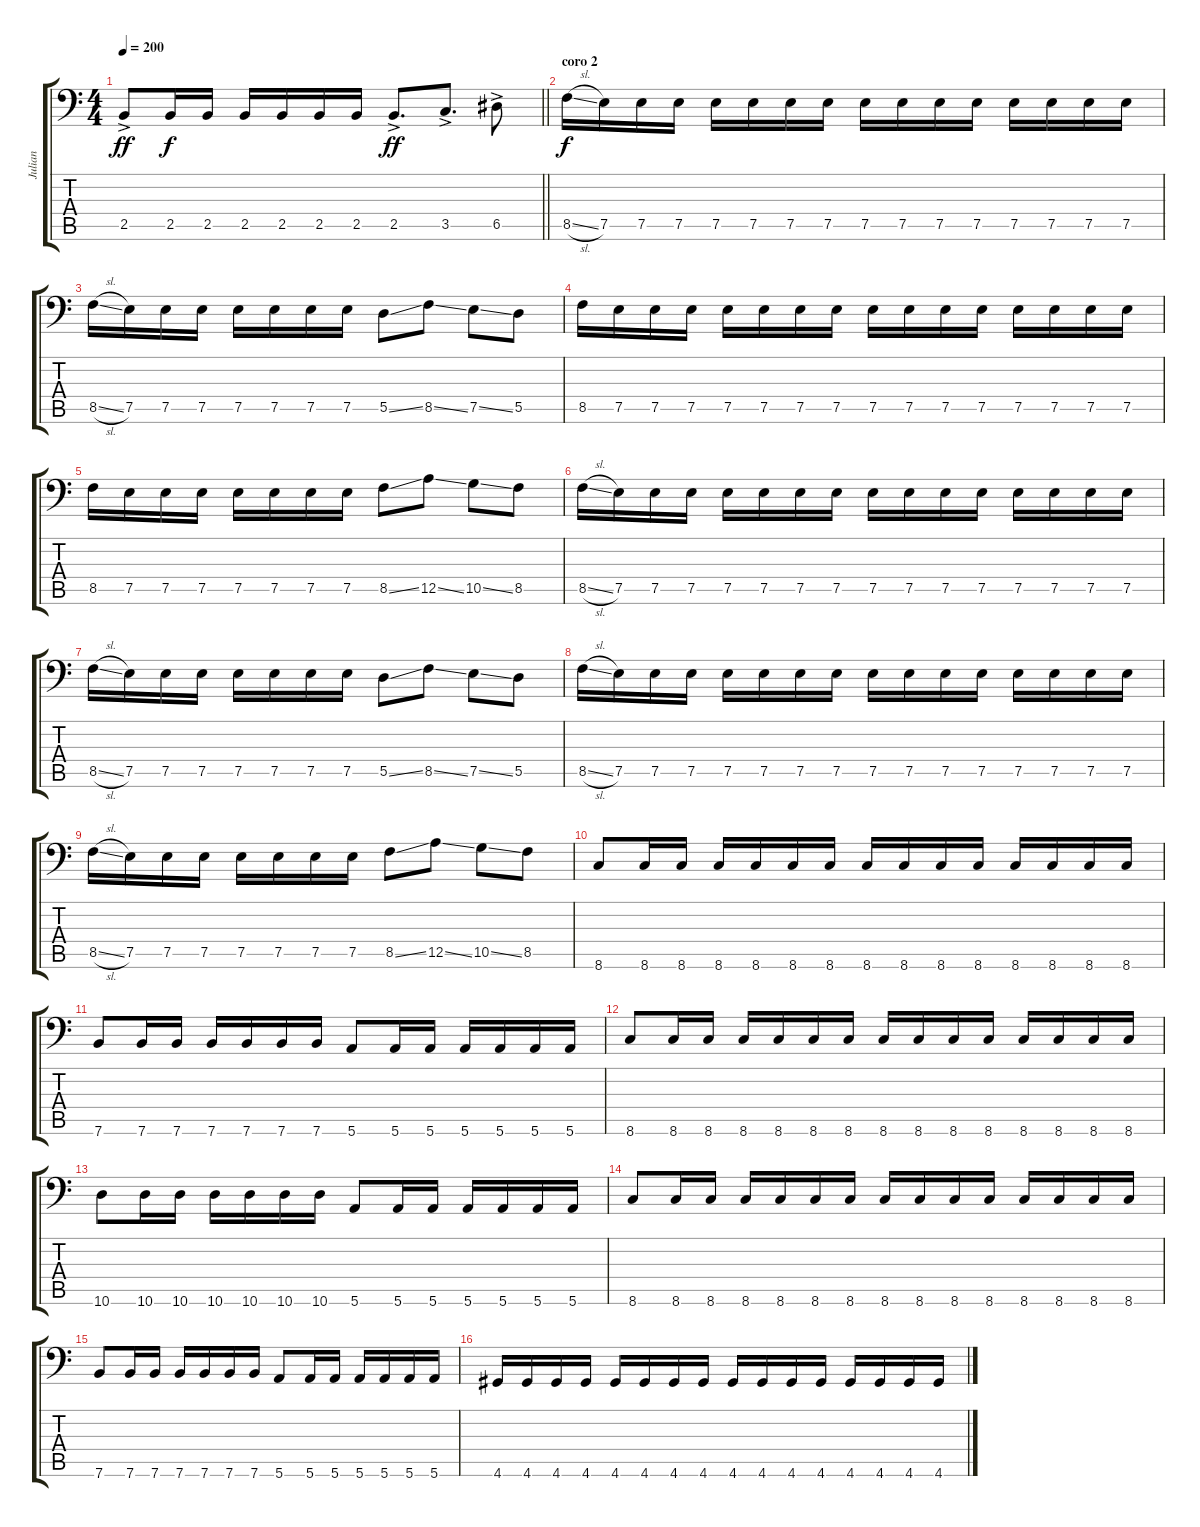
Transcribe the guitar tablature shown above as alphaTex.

\track ("Julian" "Julian") {instrument electricbasspick}
\staff {score tabs}
\tuning (E3 B2 G2 D2 A1 E1) {hide}
\ts (4 4)
\tempo 200
\clef f4
\barLineRight lightlight
\ks c
2.5{ac}.8{dy ff} 2.5.16{dy f} 2.5.16 2.5.16 2.5.16 2.5.16 2.5.16 2.5{ac}.8{d dy ff} 3.5{ac}.8{d} 6.5{ac}.8 |
\section ("" "coro 2")
8.5{sl}.16{dy f} 7.5.16 7.5.16 7.5.16 7.5.16 7.5.16 7.5.16 7.5.16 7.5.16 7.5.16 7.5.16 7.5.16 7.5.16 7.5.16 7.5.16 7.5.16 |
8.5{sl}.16 7.5.16 7.5.16 7.5.16 7.5.16 7.5.16 7.5.16 7.5.16 5.5{ss}.8 8.5{ss}.8 7.5{ss}.8 5.5.8 |
8.5.16 7.5.16 7.5.16 7.5.16 7.5.16 7.5.16 7.5.16 7.5.16 7.5.16 7.5.16 7.5.16 7.5.16 7.5.16 7.5.16 7.5.16 7.5.16 |
8.5.16 7.5.16 7.5.16 7.5.16 7.5.16 7.5.16 7.5.16 7.5.16 8.5{ss}.8 12.5{ss}.8 10.5{ss}.8 8.5.8 |
8.5{sl}.16 7.5.16 7.5.16 7.5.16 7.5.16 7.5.16 7.5.16 7.5.16 7.5.16 7.5.16 7.5.16 7.5.16 7.5.16 7.5.16 7.5.16 7.5.16 |
8.5{sl}.16 7.5.16 7.5.16 7.5.16 7.5.16 7.5.16 7.5.16 7.5.16 5.5{ss}.8 8.5{ss}.8 7.5{ss}.8 5.5.8 |
8.5{sl}.16 7.5.16 7.5.16 7.5.16 7.5.16 7.5.16 7.5.16 7.5.16 7.5.16 7.5.16 7.5.16 7.5.16 7.5.16 7.5.16 7.5.16 7.5.16 |
8.5{sl}.16 7.5.16 7.5.16 7.5.16 7.5.16 7.5.16 7.5.16 7.5.16 8.5{ss}.8 12.5{ss}.8 10.5{ss}.8 8.5.8 |
8.6.8 8.6.16 8.6.16 8.6.16 8.6.16 8.6.16 8.6.16 8.6.16 8.6.16 8.6.16 8.6.16 8.6.16 8.6.16 8.6.16 8.6.16 |
7.6.8 7.6.16 7.6.16 7.6.16 7.6.16 7.6.16 7.6.16 5.6.8 5.6.16 5.6.16 5.6.16 5.6.16 5.6.16 5.6.16 |
8.6.8 8.6.16 8.6.16 8.6.16 8.6.16 8.6.16 8.6.16 8.6.16 8.6.16 8.6.16 8.6.16 8.6.16 8.6.16 8.6.16 8.6.16 |
10.6.8 10.6.16 10.6.16 10.6.16 10.6.16 10.6.16 10.6.16 5.6.8 5.6.16 5.6.16 5.6.16 5.6.16 5.6.16 5.6.16 |
8.6.8 8.6.16 8.6.16 8.6.16 8.6.16 8.6.16 8.6.16 8.6.16 8.6.16 8.6.16 8.6.16 8.6.16 8.6.16 8.6.16 8.6.16 |
7.6.8 7.6.16 7.6.16 7.6.16 7.6.16 7.6.16 7.6.16 5.6.8 5.6.16 5.6.16 5.6.16 5.6.16 5.6.16 5.6.16 |
4.6.16 4.6.16 4.6.16 4.6.16 4.6.16 4.6.16 4.6.16 4.6.16 4.6.16 4.6.16 4.6.16 4.6.16 4.6.16 4.6.16 4.6.16 4.6.16
